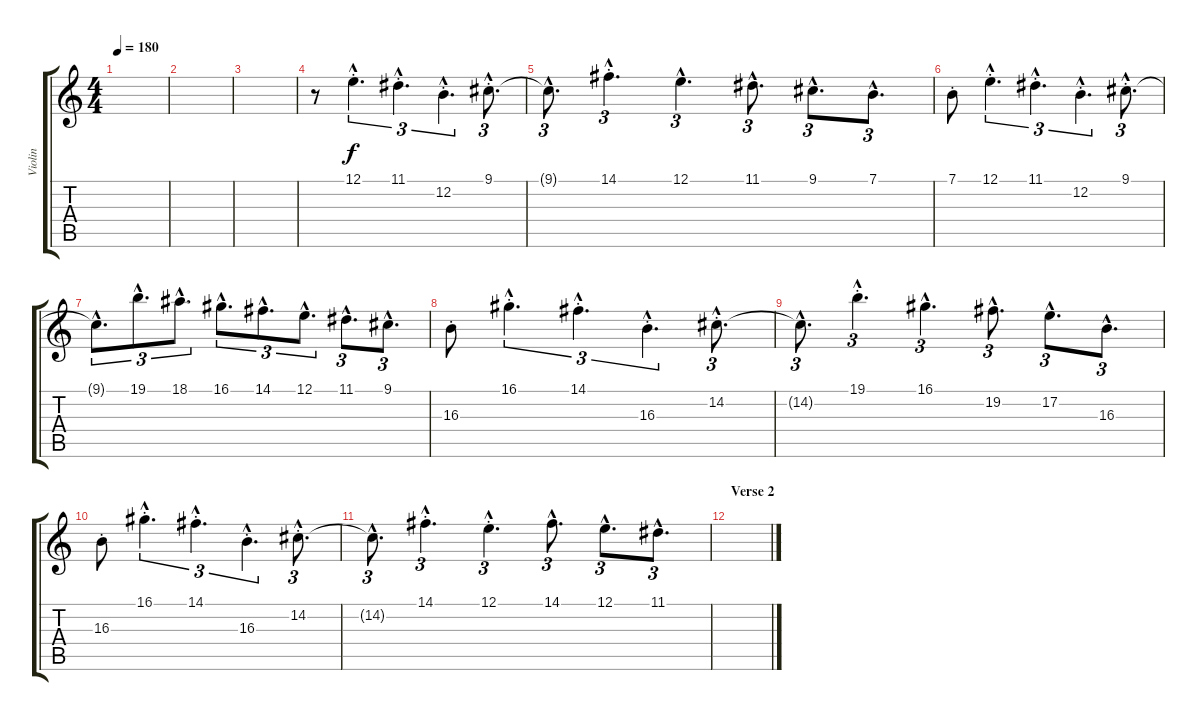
\track ("Violin" "Violin") {instrument violin}
\staff {score tabs}
\tuning (E4 B3 G3 D3 A2 E2) {hide}
\ts (4 4)
\tempo 180
\clef g2
\ks c
|
|
|
r.8 12.1{hac st}.4{d tu (3 2)} 11.1{hac st}.4{d tu (3 2)} 12.2{hac st}.4{d tu (3 2)} 9.1{hac st}.8{d tu (3 2)} |
9.1{hac t}.8{d tu (3 2)} 14.1{hac st}.4{d tu (3 2)} 12.1{hac}.4{d tu (3 2)} 11.1{hac}.8{d tu (3 2)} 9.1{hac}.8{d tu (3 2)} 7.1{hac}.8{d tu (3 2)} |
7.1{st}.8 12.1{hac st}.4{d tu (3 2)} 11.1{hac st}.4{d tu (3 2)} 12.2{hac st}.4{d tu (3 2)} 9.1{hac st}.8{d tu (3 2)} |
9.1{hac t}.8{d tu (3 2)} 19.1{hac}.8{d tu (3 2)} 18.1{hac}.8{d tu (3 2)} 16.1{hac}.8{d tu (3 2)} 14.1{hac}.8{d tu (3 2)} 12.1{hac}.8{d tu (3 2)} 11.1{hac}.8{d tu (3 2)} 9.1{hac}.8{d tu (3 2)} |
16.3{st}.8 16.1{hac st}.4{d tu (3 2)} 14.1{hac st}.4{d tu (3 2)} 16.3{hac st}.4{d tu (3 2)} 14.2{hac st}.8{d tu (3 2)} |
14.2{hac t}.8{d tu (3 2)} 19.1{hac st}.4{d tu (3 2)} 16.1{hac}.4{d tu (3 2)} 19.2{hac}.8{d tu (3 2)} 17.2{hac}.8{d tu (3 2)} 16.3{hac}.8{d tu (3 2)} |
16.3{st}.8 16.1{hac st}.4{d tu (3 2)} 14.1{hac st}.4{d tu (3 2)} 16.3{hac st}.4{d tu (3 2)} 14.2{hac st}.8{d tu (3 2)} |
14.2{hac t}.8{d tu (3 2)} 14.1{hac st}.4{d tu (3 2)} 12.1{hac st}.4{d tu (3 2)} 14.1{hac}.8{d tu (3 2)} 12.1{hac}.8{d tu (3 2)} 11.1{hac}.8{d tu (3 2)} |
\section ("" "Verse 2")
